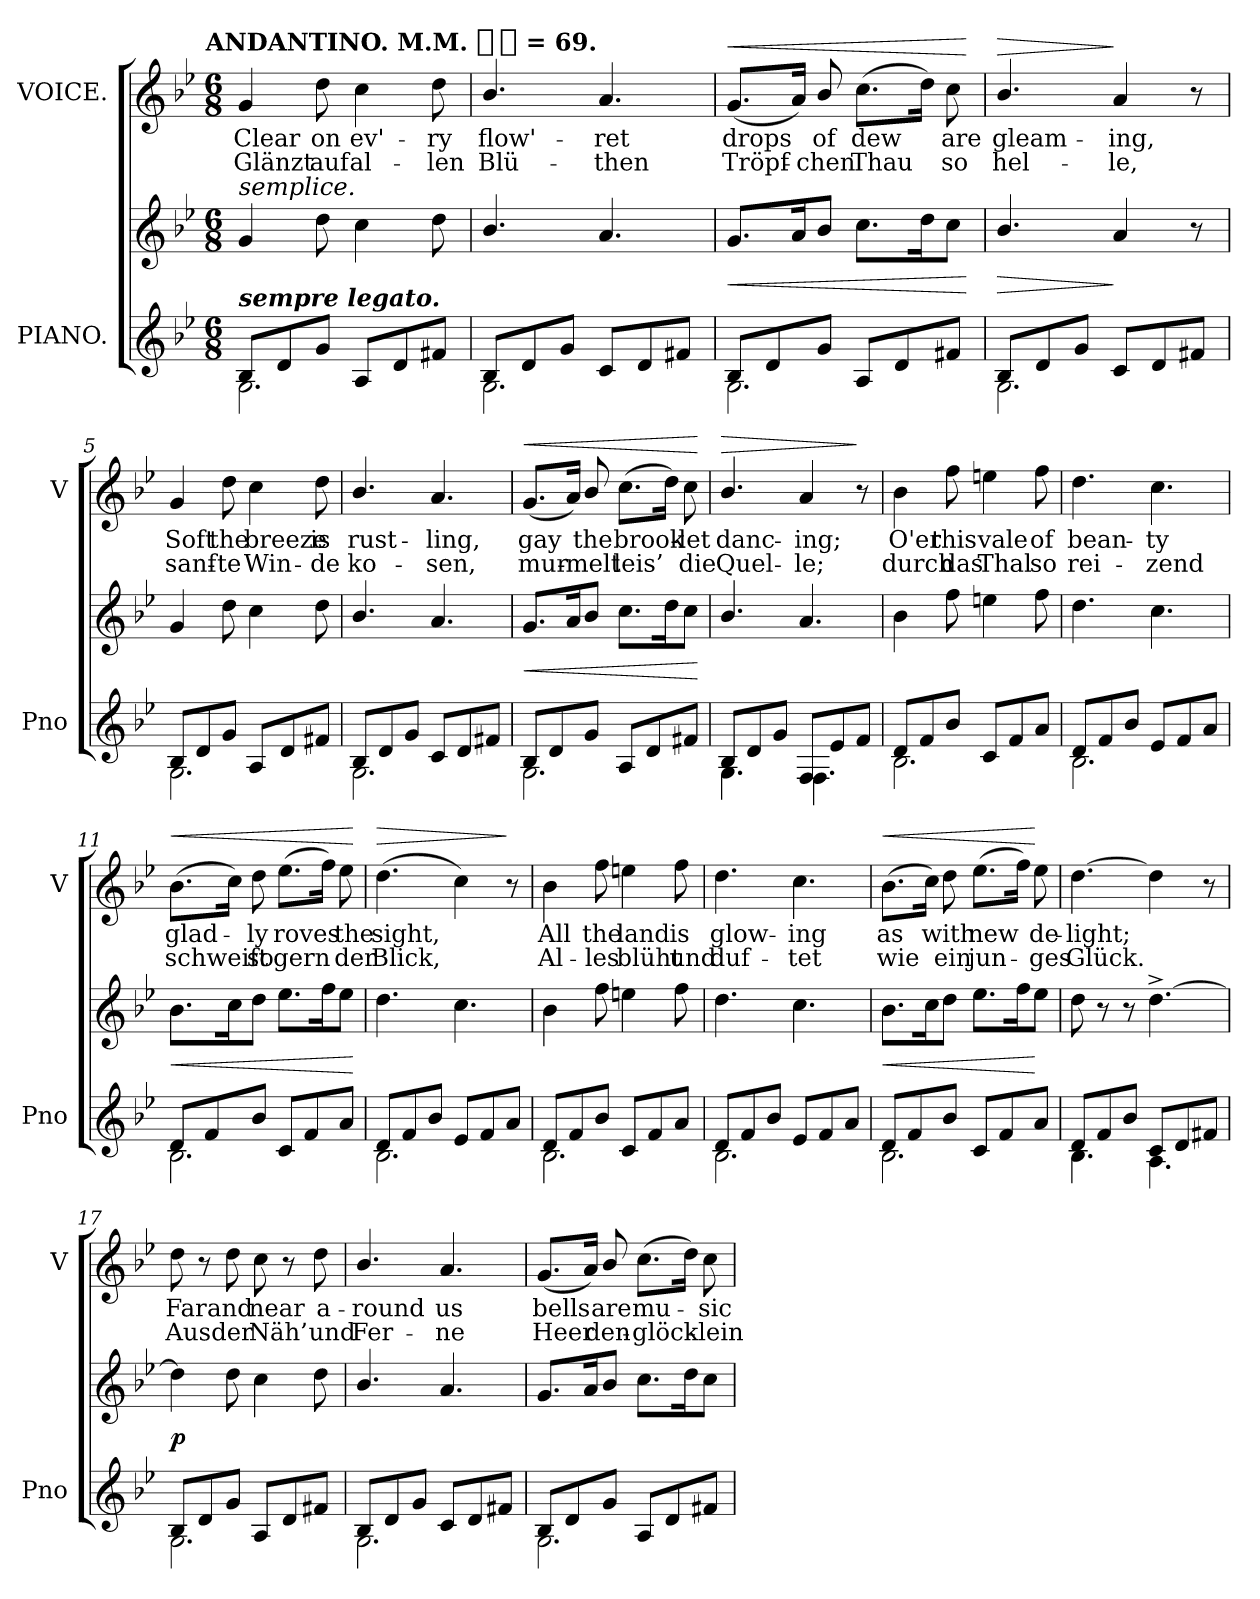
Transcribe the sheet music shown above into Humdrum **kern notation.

**kern	**kern	**dynam	**kern	**text	**text	**dynam
*part2	*part2	*part2	*part1	*part1	*part1	*part1
*staff3	*staff2	*staff2/3	*staff1	*staff1	*staff1	*staff1
*I"PIANO.	*	*	*I"VOICE.	*	*	*
*I'Pno	*	*	*I'V	*	*	*
*clefG2	*clefG2	*	*clefG2	*	*	*
*k[b-e-]	*k[b-e-]	*	*k[b-e-]	*	*	*
*g:	*g:	*	*g:	*	*	*
!!LO:TX:omd:t=ANDANTINO. M.M. [quarter-dot] = 69.
*M6/8	*M6/8	*	*M6/8	*	*	*
*MM104	*MM104	*	*MM104	*	*	*
=1	=1	=1	=1	=1	=1	=1
*^	*	*	*	*	*	*
!	!	!LO:TX:a:i:t=semplice.	!	!	!	!	!
!LO:TX:a:Bi:t=sempre legato.	!	!	!	!	!	!	!
!	!	!	!	!	!LO:LY:i	!	!
8B-L	2.G	4g	.	4g	Clear	Glänzt	.
8d	.	.	.	.	.	.	.
!	!	!	!	!	!LO:LY:i	!	!
8gJ	.	8dd	.	8dd	on	auf	.
!	!	!	!	!	!LO:LY:i	!	!
8AL	.	4cc	.	4cc	ev'-	al-	.
8d	.	.	.	.	.	.	.
!	!	!	!	!	!LO:LY:i	!	!
8f#XJ	.	8dd	.	8dd	-ry	-len	.
=2	=2	=2	=2	=2	=2	=2	=2
!	!	!	!	!	!LO:LY:i	!	!
8B-L	2.G	4.b-/	.	4.b-/	flow'-	Blü-	.
8d	.	.	.	.	.	.	.
8gJ	.	.	.	.	.	.	.
!	!	!	!	!	!LO:LY:i	!	!
8cL	.	4.a	.	4.a	-ret	-then	.
8d	.	.	.	.	.	.	.
8f#XJ	.	.	.	.	.	.	.
=3	=3	=3	=3	=3	=3	=3	=3
!	!	!	!	!	!LO:LY:i	!	!LO:HP:a
8B-L	2.G	8.gL	<	(<8.gL	drops	Tröpf-	<
8d	.	.	.	.	.	.	.
.	.	16aK	.	16aJk)	.	.	.
!	!	!	!	!	!LO:LY:i	!	!
8gJ	.	8b-J	.	8b-/	of	-chen	.
!	!	!	!	!	!LO:LY:i	!	!
8AL	.	8.ccL	.	(>8.ccL	dew	Thau	.
8d	.	.	.	.	.	.	.
.	.	16ddK	.	16ddJk)	.	.	.
!	!	!	!	!	!LO:LY:i	!	!
8f#XJ	.	8ccJ	.	8cc	are	so	.
*v	*v	*	*	*	*	*	*
.	.	[	.	.	.	[
=4	=4	=4	=4	=4	=4	=4
*^	*	*	*	*	*	*
!	!	!	!	!	!LO:LY:i	!	!LO:HP:a
8B-L	2.G	4.b-/	>	4.b-/	gleam-	hel-	>
8d	.	.	.	.	.	.	.
8gJ	.	.	.	.	.	.	.
!	!	!	!	!	!LO:LY:i	!	!
8cL	.	4a	]	4a	-ing,	-le,	]
8d	.	.	.	.	.	.	.
8f#XJ	.	8r	.	8r	.	.	.
=5	=5	=5	=5	=5	=5	=5	=5
!	!	!	!	!	!LO:LY:i	!	!
8B-L	2.G	4g	.	4g	Soft	sanf-	.
8d	.	.	.	.	.	.	.
!	!	!	!	!	!LO:LY:i	!	!
8gJ	.	8dd	.	8dd	the	-te	.
!	!	!	!	!	!LO:LY:i	!	!
8AL	.	4cc	.	4cc	breeze	Win-	.
8d	.	.	.	.	.	.	.
!	!	!	!	!	!LO:LY:i	!	!
8f#XJ	.	8dd	.	8dd	is	-de	.
=6	=6	=6	=6	=6	=6	=6	=6
!	!	!	!	!	!LO:LY:i	!	!
8B-L	2.G	4.b-/	.	4.b-/	rust-	ko-	.
8d	.	.	.	.	.	.	.
8gJ	.	.	.	.	.	.	.
!	!	!	!	!	!LO:LY:i	!	!
8cL	.	4.a	.	4.a	-ling,	-sen,	.
8d	.	.	.	.	.	.	.
8f#XJ	.	.	.	.	.	.	.
=7	=7	=7	=7	=7	=7	=7	=7
!	!	!	!	!	!LO:LY:i	!	!LO:HP:a
8B-L	2.G	8.gL	<	(<8.gL	gay	mur-	<
8d	.	.	.	.	.	.	.
.	.	16aK	.	16aJk)	.	.	.
!	!	!	!	!	!LO:LY:i	!	!
8gJ	.	8b-J	.	8b-/	the	-melt	.
!	!	!	!	!	!LO:LY:i	!	!
8AL	.	8.ccL	.	(>8.ccL	brook-	leis’	.
8d	.	.	.	.	.	.	.
.	.	16ddK	.	16ddJk)	.	.	.
!	!	!	!	!	!LO:LY:i	!	!
8f#XJ	.	8ccJ	.	8cc	-let	die	.
*v	*v	*	*	*	*	*	*
.	.	[	.	.	.	[
=8	=8	=8	=8	=8	=8	=8
*^	*	*	*	*	*	*
!	!	!	!	!	!LO:LY:i	!	!LO:HP:a
8B-L	4.G	4.b-/	.	4.b-/	danc-	Quel-	>
8d	.	.	.	.	.	.	.
8gJ	.	.	.	.	.	.	.
!	!	!	!	!	!LO:LY:i	!	!
8FL	4.F	4.a	.	4a	-ing;	-le;	.
8e-	.	.	.	.	.	.	.
8fJ	.	.	.	8r	.	.	]
=9	=9	=9	=9	=9	=9	=9	=9
!	!	!	!	!	!LO:LY:i	!	!
8dL	2.B-	4b-	.	4b-	O'er	durch	.
8f	.	.	.	.	.	.	.
!	!	!	!	!	!LO:LY:i	!	!
8b-J	.	8ff	.	8ff	this	das	.
!	!	!	!	!	!LO:LY:i	!	!
8cL	.	4een	.	4een	vale	Thal	.
8f	.	.	.	.	.	.	.
!	!	!	!	!	!LO:LY:i	!	!
8aJ	.	8ff	.	8ff	of	so	.
=10	=10	=10	=10	=10	=10	=10	=10
!	!	!	!	!	!LO:LY:i	!	!
8dL	2.B-	4.dd	.	4.dd	bean-	rei-	.
8f	.	.	.	.	.	.	.
8b-J	.	.	.	.	.	.	.
!	!	!	!	!	!LO:LY:i	!	!
8e-L	.	4.cc	.	4.cc	-ty	-zend	.
8f	.	.	.	.	.	.	.
8aJ	.	.	.	.	.	.	.
=11	=11	=11	=11	=11	=11	=11	=11
!	!	!	!	!	!LO:LY:i	!	!LO:HP:a
8dL	2.B-	8.b-L	<	(>8.b-L	glad-	schweift	<
8f	.	.	.	.	.	.	.
.	.	16ccK	.	16ccJk)	.	.	.
!	!	!	!	!	!LO:LY:i	!	!
8b-J	.	8ddJ	.	8dd	-ly	so	.
!	!	!	!	!	!LO:LY:i	!	!
8cL	.	8.ee-L	.	(>8.ee-L	roves	gern	.
8f	.	.	.	.	.	.	.
.	.	16ffK	.	16ffJk)	.	.	.
!	!	!	!	!	!LO:LY:i	!	!
8aJ	.	8ee-J	.	8ee-	the	der	.
*v	*v	*	*	*	*	*	*
.	.	[	.	.	.	[
=12	=12	=12	=12	=12	=12	=12
*^	*	*	*	*	*	*
!	!	!	!	!	!LO:LY:i	!	!LO:HP:a
8dL	2.B-	4.dd	.	(>4.dd	sight,	Blick,	>
8f	.	.	.	.	.	.	.
8b-J	.	.	.	.	.	.	.
8e-L	.	4.cc	.	4cc)	.	.	.
8f	.	.	.	.	.	.	.
8aJ	.	.	.	8r	.	.	]
=13	=13	=13	=13	=13	=13	=13	=13
!	!	!	!	!	!LO:LY:i	!	!
8dL	2.B-	4b-	.	4b-	All	Al-	.
8f	.	.	.	.	.	.	.
!	!	!	!	!	!LO:LY:i	!	!
8b-J	.	8ff	.	8ff	the	-les	.
!	!	!	!	!	!LO:LY:i	!	!
8cL	.	4een	.	4een	land	blüht	.
8f	.	.	.	.	.	.	.
!	!	!	!	!	!LO:LY:i	!	!
8aJ	.	8ff	.	8ff	is	und	.
=14	=14	=14	=14	=14	=14	=14	=14
!	!	!	!	!	!LO:LY:i	!	!
8dL	2.B-	4.dd	.	4.dd	glow-	duf-	.
8f	.	.	.	.	.	.	.
8b-J	.	.	.	.	.	.	.
!	!	!	!	!	!LO:LY:i	!	!
8e-L	.	4.cc	.	4.cc	-ing	-tet	.
8f	.	.	.	.	.	.	.
8aJ	.	.	.	.	.	.	.
=15	=15	=15	=15	=15	=15	=15	=15
!	!	!	!	!	!LO:LY:i	!	!LO:HP:a
8dL	2.B-	8.b-L	<	(>8.b-L	as	wie	<
8f	.	.	.	.	.	.	.
.	.	16ccK	.	16ccJk)	.	.	.
!	!	!	!	!	!LO:LY:i	!	!
8b-J	.	8ddJ	.	8dd	with	ein	.
!	!	!	!	!	!LO:LY:i	!	!
8cL	.	8.ee-L	.	(>8.ee-L	new	jun-	.
8f	.	.	.	.	.	.	.
.	.	16ffK	.	16ffJk)	.	.	.
!	!	!	!	!	!LO:LY:i	!	!
8aJ	.	8ee-J	[	8ee-	de-	-ges	[
=16	=16	=16	=16	=16	=16	=16	=16
!	!	!	!	!	!LO:LY:i	!	!
8dL	4.B-	8dd	.	[4.dd	-light;	Glück.	.
8f	.	8r	.	.	.	.	.
8b-J	.	8r	.	.	.	.	.
8cL	4.A	[4.dd^<	.	4dd]	.	.	.
8d	.	.	.	.	.	.	.
8f#XJ	.	.	.	8r	.	.	.
=17	=17	=17	=17	=17	=17	=17	=17
!	!	!	!	!	!LO:LY:i	!	!
8B-L	2.G	4dd]	p	8dd	Far	Aus	.
8d	.	.	.	8r	.	.	.
!	!	!	!	!	!LO:LY:i	!	!
8gJ	.	8dd	.	8dd	and	der	.
!	!	!	!	!	!LO:LY:i	!	!
8AL	.	4cc	.	8cc	near	Näh’	.
8d	.	.	.	8r	.	.	.
!	!	!	!	!	!LO:LY:i	!	!
8f#XJ	.	8dd	.	8dd	a-	und	.
=18	=18	=18	=18	=18	=18	=18	=18
!	!	!	!	!	!LO:LY:i	!	!
8B-L	2.G	4.b-/	.	4.b-/	-round	Fer-	.
8d	.	.	.	.	.	.	.
8gJ	.	.	.	.	.	.	.
!	!	!	!	!	!LO:LY:i	!	!
8cL	.	4.a	.	4.a	us	-ne	.
8d	.	.	.	.	.	.	.
8f#XJ	.	.	.	.	.	.	.
=19	=19	=19	=19	=19	=19	=19	=19
!	!	!	!	!	!LO:LY:i	!	!
8B-L	2.G	8.gL	.	(<8.gL	bells	Heer	.
8d	.	.	.	.	.	.	.
.	.	16aK	.	16aJk)	.	.	.
!	!	!	!	!	!LO:LY:i	!	!
8gJ	.	8b-J	.	8b-/	are	den-	.
!	!	!	!	!	!LO:LY:i	!	!
8AL	.	8.ccL	.	(>8.ccL	mu-	-glöck-	.
8d	.	.	.	.	.	.	.
.	.	16ddK	.	16ddJk)	.	.	.
!	!	!	!	!	!LO:LY:i	!	!
8f#XJ	.	8ccJ	.	8cc	-sic	-lein	.
*v	*v	*	*	*	*	*	*
=	=	=	=	=	=	=
*-	*-	*-	*-	*-	*-	*-
